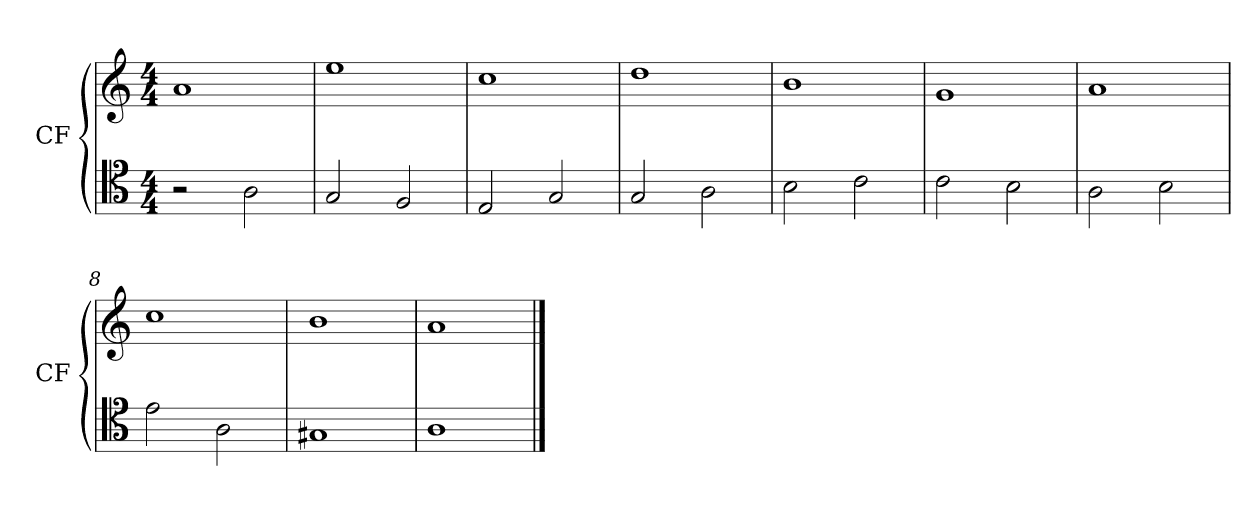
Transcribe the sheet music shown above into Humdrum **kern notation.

**kern	**kern
*part2	*part1
*staff2	*staff1
*I"CF	*I"CF
*I'CF	*I'CF
*clefC4	*clefG2
*k[]	*k[]
*a:	*a:
*M4/4	*M4/4
=1	=1
2r	1a
2A\	.
=2	=2
2G/	1ee
2F/	.
=3	=3
2E/	1cc
2G/	.
=4	=4
2G/	1dd
2A\	.
=5	=5
2B\	1b
2c\	.
=6	=6
2c\	1g
2B\	.
=7	=7
2A\	1a
2B\	.
=8	=8
2e\	1cc
2A\	.
=9	=9
1G#X	1b
=10	=10
1A	1a
==	==
*-	*-
